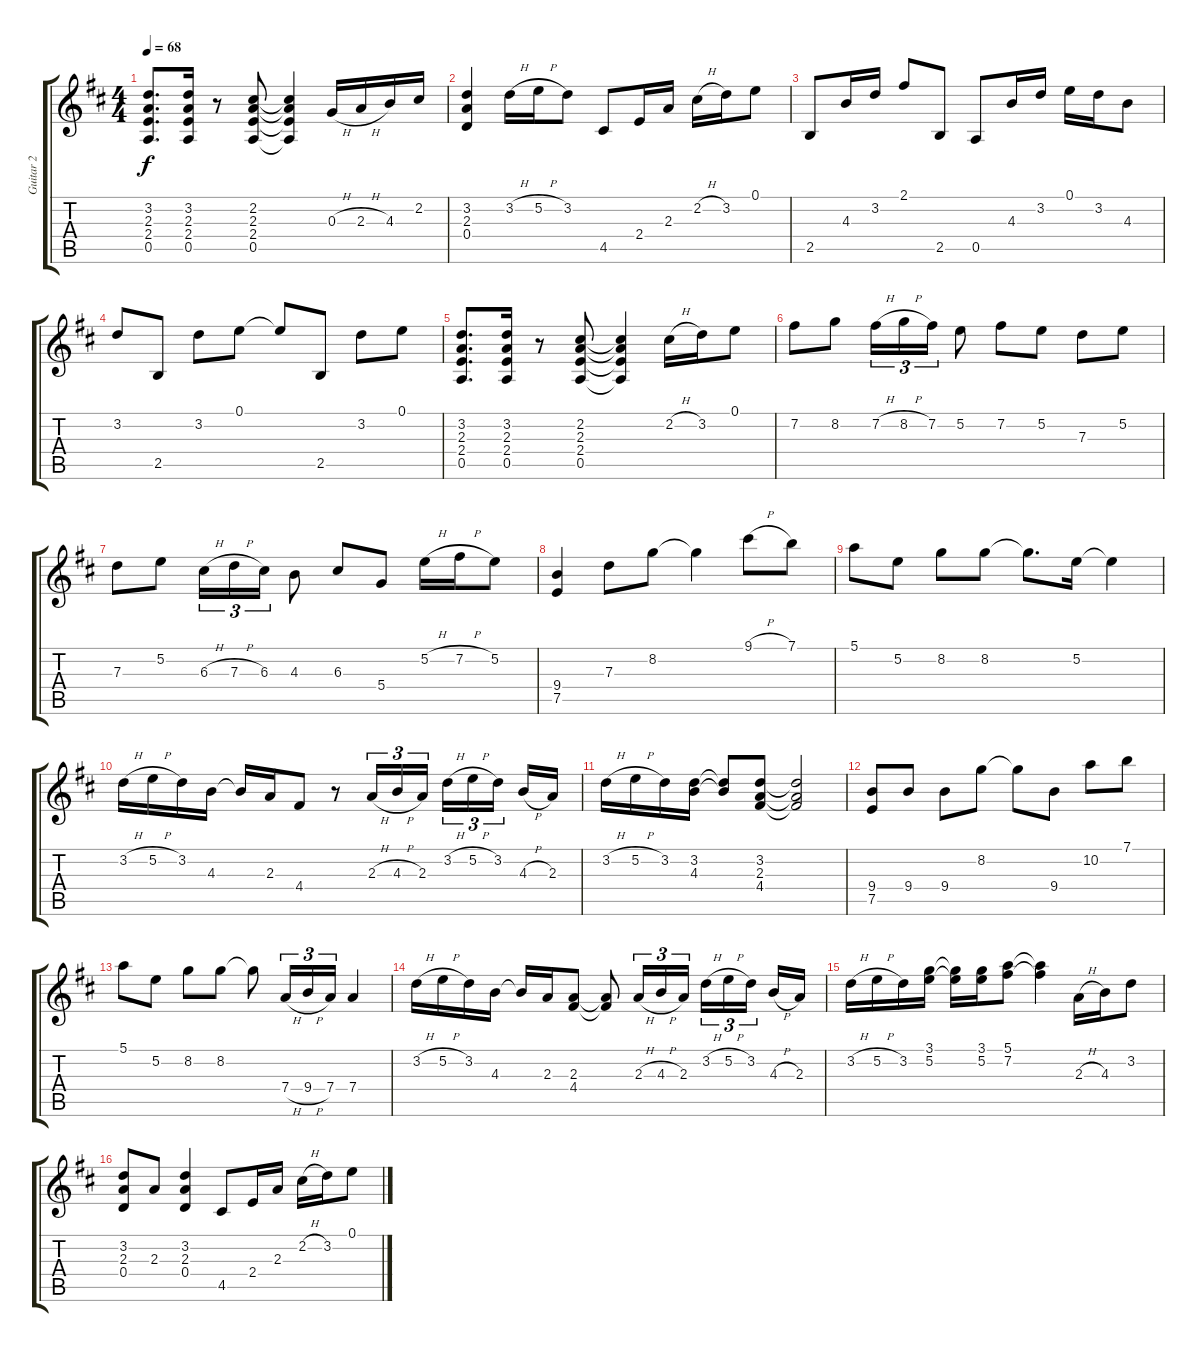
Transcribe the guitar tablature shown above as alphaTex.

\track ("Guitar 2" "Guitar 2") {instrument electricguitarclean}
\staff {score tabs}
\tuning (E4 B3 G3 D3 A2 E2) {hide}
\ts (4 4)
\tempo 68
\clef g2
\ks d
(3.2 2.3 2.4 0.5).8{d dy f} (3.2 2.3 2.4 0.5).16 r.8 (2.2 2.3 2.4 0.5).8 (2.2{t} 2.3{t} 2.4{t} 0.5{t}).4 0.3{h}.16 2.3{h}.16 4.3.16 2.2.16 |
(3.2 2.3 0.4).4 3.2{h}.16 5.2{h}.16 3.2.8 4.5.8 2.4.16 2.3.16 2.2{h}.16 3.2.16 0.1.8 |
2.5.8 4.3.16 3.2.16 2.1.8 2.5.8 0.5.8 4.3.16 3.2.16 0.1.16 3.2.16 4.3.8 |
3.2.8 2.5.8 3.2.8 0.1.8 0.1{t}.8 2.5.8 3.2.8 0.1.8 |
(3.2 2.3 2.4 0.5).8{d} (3.2 2.3 2.4 0.5).16 r.8 (2.2 2.3 2.4 0.5).8 (2.2{t} 2.3{t} 2.4{t} 0.5{t}).4 2.2{h}.16 3.2.16 0.1.8 |
7.2.8 8.2.8 7.2{h}.16{tu (3 2)} 8.2{h}.16{tu (3 2)} 7.2.16{tu (3 2)} 5.2.8 7.2.8 5.2.8 7.3.8 5.2.8 |
7.3.8 5.2.8 6.3{h}.16{tu (3 2)} 7.3{h}.16{tu (3 2)} 6.3.16{tu (3 2)} 4.3.8 6.3.8 5.4.8 5.2{h}.16 7.2{h}.16 5.2.8 |
(9.4 7.5).4 7.3.8 8.2.8 8.2{t}.4 9.1{h}.8 7.1.8 |
5.1.8 5.2.8 8.2.8 8.2.8 8.2{t}.8{d} 5.2.16 5.2{t}.4 |
3.2{h}.16 5.2{h}.16 3.2.16 4.3.16 4.3{t}.16 2.3.16 4.4.8 r.8 2.3{h}.16{tu (3 2)} 4.3{h}.16{tu (3 2)} 2.3.16{tu (3 2)} 3.2{h}.16{tu (3 2)} 5.2{h}.16{tu (3 2)} 3.2.16{tu (3 2)} 4.3{h}.16 2.3.16 |
3.2{h}.16 5.2{h}.16 3.2.16 (3.2 4.3).16 (3.2{t} 4.3{t}).8 (3.2 2.3 4.4).8 (3.2{t} 2.3{t} 4.4{t}).2 |
(9.4 7.5).8 9.4.8 9.4.8 8.2.8 8.2{t}.8 9.4.8 10.2.8 7.1.8 |
5.1.8 5.2.8 8.2.8 8.2.8 8.2{t}.8 7.4{h}.16{tu (3 2)} 9.4{h}.16{tu (3 2)} 7.4.16{tu (3 2)} 7.4.4 |
3.2{h}.16 5.2{h}.16 3.2.16 4.3.16 4.3{t}.16 2.3.16 (2.3 4.4).8 (2.3{t} 4.4{t}).8 2.3{h}.16{tu (3 2)} 4.3{h}.16{tu (3 2)} 2.3.16{tu (3 2)} 3.2{h}.16{tu (3 2)} 5.2{h}.16{tu (3 2)} 3.2.16{tu (3 2)} 4.3{h}.16 2.3.16 |
3.2{h}.16 5.2{h}.16 3.2.16 (3.1 5.2).16 (3.1{t} 5.2{t}).16 (3.1 5.2).16 (5.1 7.2).8 (5.1{t} 7.2{t}).4 2.3{h}.16 4.3.16 3.2.8 |
(3.2 2.3 0.4).8 2.3.8 (3.2 2.3 0.4).4 4.5.8 2.4.16 2.3.16 2.2{h}.16 3.2.16 0.1.8
